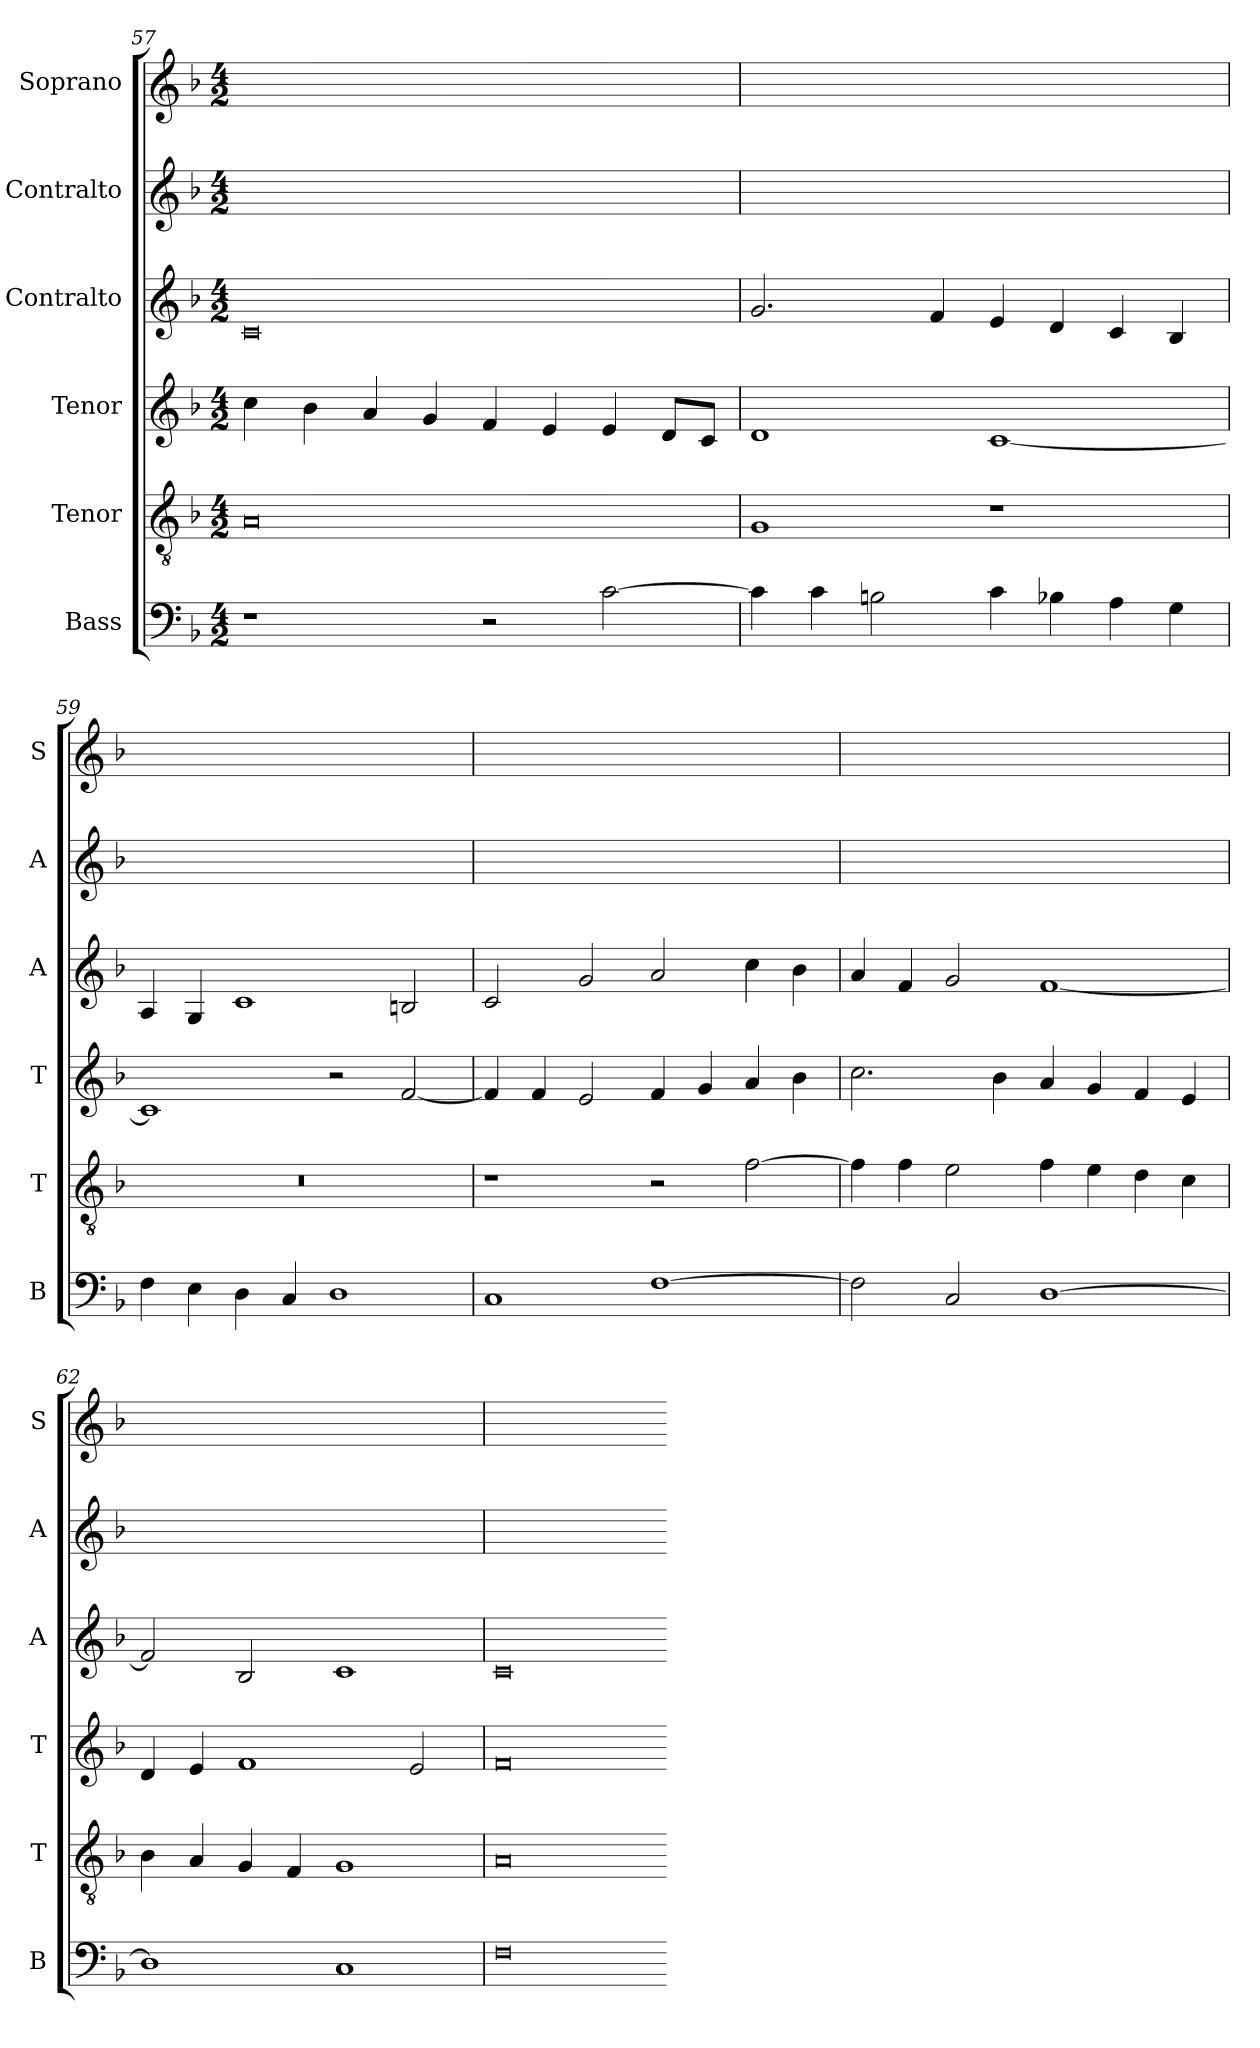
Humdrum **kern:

**kern	**kern	**kern	**kern	**kern	**kern
*part6	*part5	*part4	*part3	*part2	*part1
*staff6	*staff5	*staff4	*staff3	*staff2	*staff1
*I"Bass	*I"Tenor	*I"Tenor	*I"Contralto	*I"Contralto	*I"Soprano
*I'B	*I'T	*I'T	*I'A	*I'A	*I'S
*clefF4	*clefGv2	*clefG2	*clefG2	*clefG2	*clefG2
*k[b-]	*k[b-]	*k[b-]	*k[b-]	*k[b-]	*k[b-]
*F:ion	*F:ion	*F:ion	*F:ion	*F:ion	*F:ion
*M4/2	*M4/2	*M4/2	*M4/2	*M4/2	*M4/2
=57	=57	=57	=57	=57	=57
1r	0A	4cc	0c	0ryy	0ryy
.	.	4b-	.	.	.
.	.	4a	.	.	.
.	.	4g	.	.	.
2r	.	4f	.	.	.
.	.	4e	.	.	.
[2c	.	4e	.	.	.
.	.	8d/L	.	.	.
.	.	8c/J	.	.	.
=58	=58	=58	=58	=58	=58
4c]	1G	1d	2.g	0ryy	0ryy
4c	.	.	.	.	.
2Bn	.	.	.	.	.
.	.	.	4f	.	.
4c	1r	[1c	4e	.	.
4B-X	.	.	4d	.	.
4A	.	.	4c	.	.
4G	.	.	4B-	.	.
=59	=59	=59	=59	=59	=59
4F	0r	1c]	4A	0ryy	0ryy
4E	.	.	4G	.	.
4D	.	.	1c	.	.
4C	.	.	.	.	.
1D	.	2r	.	.	.
.	.	[2f	2Bn	.	.
=60	=60	=60	=60	=60	=60
1C	1r	4f]	2c	0ryy	0ryy
.	.	4f	.	.	.
.	.	2e	2g	.	.
[1F	2r	4f	2a	.	.
.	.	4g	.	.	.
.	[2f	4a	4cc	.	.
.	.	4b-	4b-	.	.
=61	=61	=61	=61	=61	=61
2F]	4f]	2.cc	4a	0ryy	0ryy
.	4f	.	4f	.	.
2C	2e	.	2g	.	.
.	.	4b-	.	.	.
[1D	4f	4a	[1f	.	.
.	4e	4g	.	.	.
.	4d	4f	.	.	.
.	4c	4e	.	.	.
=62	=62	=62	=62	=62	=62
1D]	4B-	4d	2f]	0ryy	0ryy
.	4A	4e	.	.	.
.	4G	1f	2B-	.	.
.	4F	.	.	.	.
1C	1G	.	1c	.	.
.	.	2e	.	.	.
=63	=63	=63	=63	=63	=63
0F	0A	0f	0c	0ryy	0ryy
=-	=-	=-	=-	=-	=-
*-	*-	*-	*-	*-	*-
